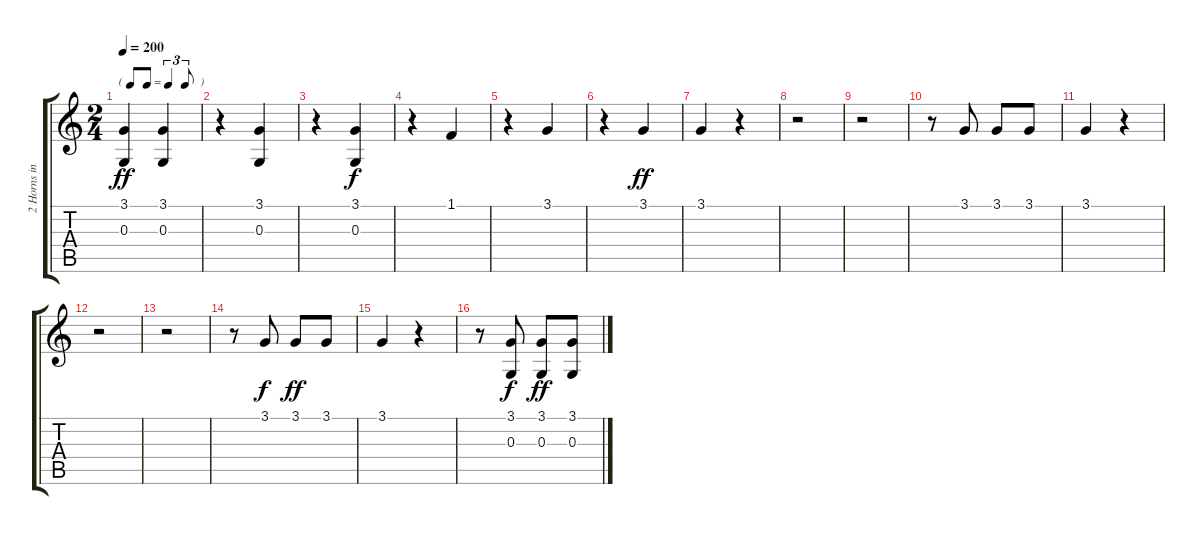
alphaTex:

\track ("2 Horns in Eb" "2 Horns in") {instrument frenchhorn}
\staff {score tabs}
\tuning (E4 B3 G3 D3 A2 E2) {hide}
\ts (2 4)
\tf triplet8th
\tempo 200
\clef g2
\ks c
(3.1 0.3).4{dy ff} (3.1 0.3).4 |
r.4 (3.1 0.3).4 |
r.4 (3.1 0.3).4{dy f} |
r.4 1.1.4 |
r.4 3.1.4 |
r.4 3.1.4{dy ff} |
3.1.4 r.4 |
r.2 |
r.2 |
r.8 3.1.8 3.1.8 3.1.8 |
3.1.4 r.4 |
r.2 |
r.2 |
r.8 3.1.8{dy f} 3.1.8{dy ff} 3.1.8 |
3.1.4 r.4 |
r.8 (3.1 0.3).8{dy f} (3.1 0.3).8{dy ff} (3.1 0.3).8
